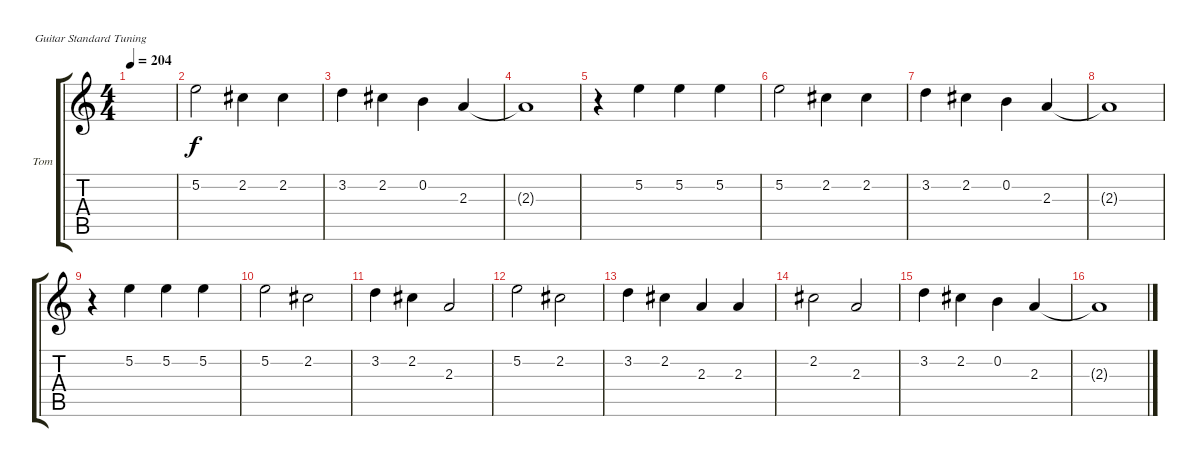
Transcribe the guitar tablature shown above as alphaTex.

\defaultSystemsLayout 4
\bracketExtendMode groupsimilarinstruments
\firstSystemTrackNameOrientation horizontal
\otherSystemsTrackNameOrientation horizontal
\track ("Tom Delonge (Voice)" "Tom") {instrument overdrivenguitar}
\staff {score tabs}
\tuning (E4 B3 G3 D3 A2 E2)
\ts (4 4)
\tempo 204
\clef g2
\scale
0.333333
\ks c
|
\scale
0.333333 5.2.2 2.2.4 2.2.4 |
\scale
0.333333 3.2.4 2.2.4 0.2.4 2.3.4 |
\scale
0.333333 2.3{t}.1 |
\scale
0.333333 r.4 5.2.4 5.2.4 5.2.4 |
\scale
0.333333 5.2.2 2.2.4 2.2.4 |
\scale
0.333333 3.2.4 2.2.4 0.2.4 2.3.4 |
\scale
0.333333 2.3{t}.1 |
\scale
0.333333 r.4 5.2.4 5.2.4 5.2.4 |
\scale
0.333333 5.2.2 2.2.2 |
\scale
0.333333 3.2.4 2.2.4 2.3.2 |
\scale
0.333333 5.2.2 2.2.2 |
\scale
0.333333 3.2.4 2.2.4 2.3.4 2.3.4 |
\scale
0.333333 2.2.2 2.3.2 |
\scale
0.333333 3.2.4 2.2.4 0.2.4 2.3.4 |
\scale
0.333333 2.3{t}.1
